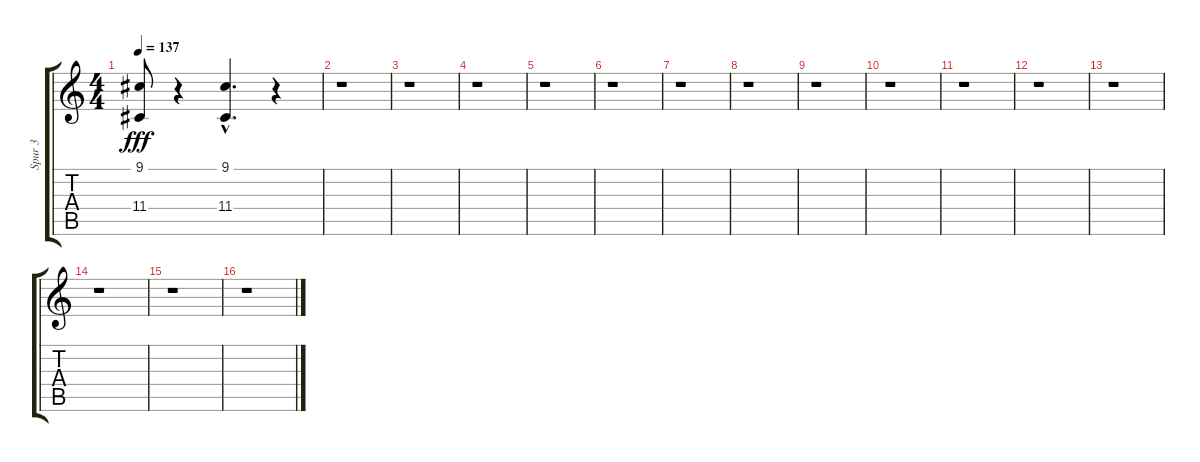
\track ("Spur 3" "Spur 3") {instrument brasssection}
\staff {score tabs}
\tuning (E4 B3 G3 D3 A2 E2) {hide}
\ts (4 4)
\tempo 137
\clef g2
\ks c
(9.1 11.4).8{dy fff} r.4 (9.1{hac} 11.4{hac}).4{d} r.4 |
r.1 |
r.1 |
r.1 |
r.1 |
r.1 |
r.1 |
r.1 |
r.1 |
r.1 |
r.1 |
r.1 |
r.1 |
r.1 |
r.1 |
r.1
